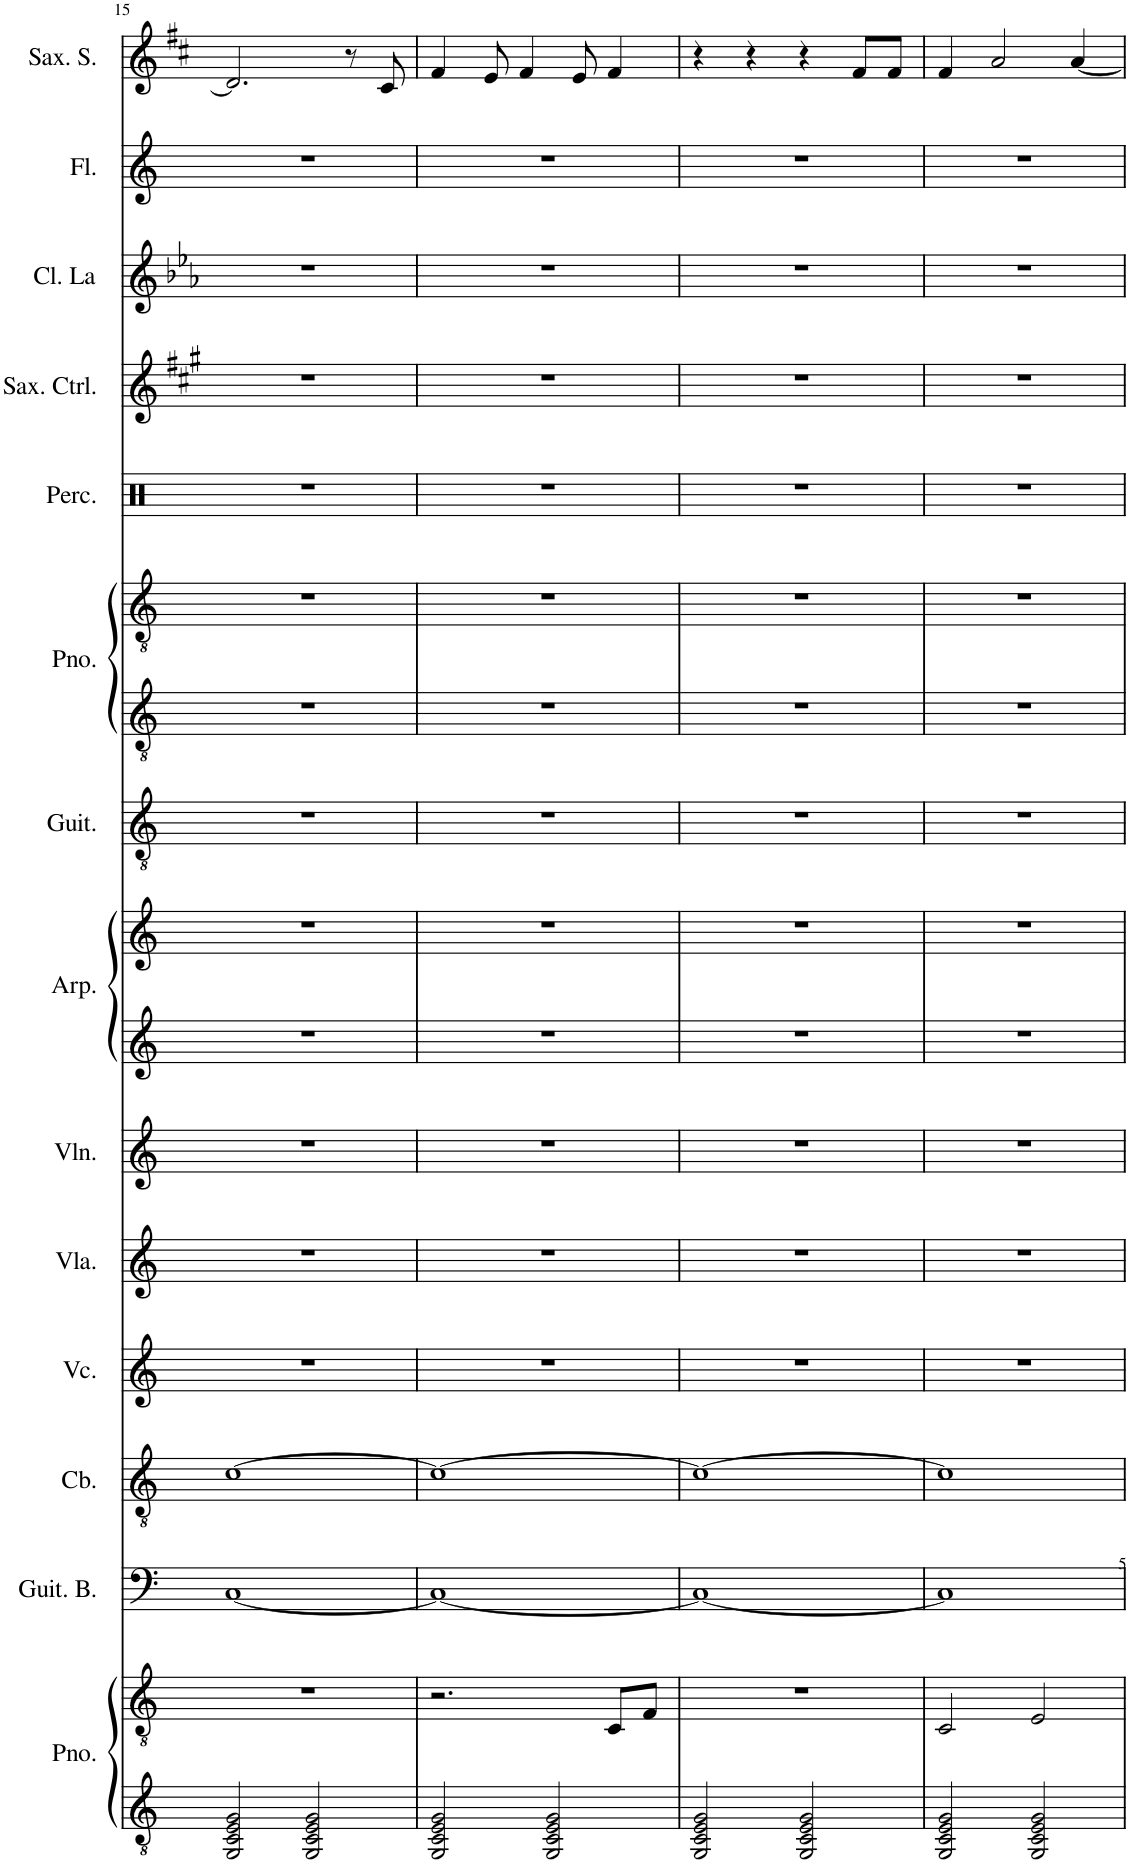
**kern	**kern	**kern	**kern	**kern	**kern	**kern	**kern	**kern	**kern	**kern	**kern	**kern	**kern	**kern	**kern	**kern
*part14	*part14	*part13	*part12	*part11	*part10	*part9	*part8	*part8	*part7	*part6	*part6	*part5	*part4	*part3	*part2	*part1
*staff17	*staff16	*staff15	*staff14	*staff13	*staff12	*staff11	*staff10	*staff9	*staff8	*staff7	*staff6	*staff5	*staff4	*staff3	*staff2	*staff1
*I"Piano	*	*I"Guitare Basse	*I"Contrabajo	*I"Violonchelo	*I"Viola	*I"Violín	*I"Arpa	*	*I"Guitarra acústica	*I"Piano	*	*I"Set de percusión	*I"Saxofón contralto	*I"Clarinete en La	*I"Flauta	*I"Saxophone Soprano
*I'Pno.	*	*I'Guit. B.	*I'Cb.	*I'Vc.	*I'Vla.	*I'Vln.	*I'Arp.	*	*I'Guit.	*I'Pno.	*	*I'Perc.	*I'Sax. Ctrl.	*I'Cl. La	*I'Fl.	*I'Sax. S.
!!LO:PB:g=z
*clefGv2	*clefGv2	*clefF4	*clefGv2	*clefG2	*clefG2	*clefG2	*clefG2	*clefG2	*clefGv2	*clefGv2	*clefGv2	*clefX	*clefG2	*clefG2	*clefG2	*clefG2
*	*	*Trd7c12	*Trd7c12	*	*	*	*	*	*	*	*	*	*Trd5c9	*Trd2c3	*	*Trd1c2
*k[]	*k[]	*k[]	*k[]	*k[]	*k[]	*k[]	*k[]	*k[]	*k[]	*k[]	*k[]	*k[]	*k[f#c#g#]	*k[b-e-a-]	*k[]	*k[f#c#]
*M4/4	*M4/4	*M4/4	*M4/4	*M4/4	*M4/4	*M4/4	*M4/4	*M4/4	*M4/4	*M4/4	*M4/4	*M4/4	*M4/4	*M4/4	*M4/4	*M4/4
=15	=15	=15	=15	=15	=15	=15	=15	=15	=15	=15	=15	=15	=15	=15	=15	=15
2GG/ 2C/ 2E/ 2G/	1r	[1C	[1c	1r	1r	1r	1r	1r	1r	1r	1r	1r	1r	1r	1r	2.d/]
2GG/ 2C/ 2E/ 2G/	.	.	.	.	.	.	.	.	.	.	.	.	.	.	.	.
.	.	.	.	.	.	.	.	.	.	.	.	.	.	.	.	8r
.	.	.	.	.	.	.	.	.	.	.	.	.	.	.	.	8c#/
=16	=16	=16	=16	=16	=16	=16	=16	=16	=16	=16	=16	=16	=16	=16	=16	=16
2GG/ 2C/ 2E/ 2G/	2.r	1C_	1c_	1r	1r	1r	1r	1r	1r	1r	1r	1r	1r	1r	1r	4f#/
.	.	.	.	.	.	.	.	.	.	.	.	.	.	.	.	8e/
.	.	.	.	.	.	.	.	.	.	.	.	.	.	.	.	4f#/
2GG/ 2C/ 2E/ 2G/	.	.	.	.	.	.	.	.	.	.	.	.	.	.	.	.
.	.	.	.	.	.	.	.	.	.	.	.	.	.	.	.	8e/
.	8C/L	.	.	.	.	.	.	.	.	.	.	.	.	.	.	4f#/
.	8F/J	.	.	.	.	.	.	.	.	.	.	.	.	.	.	.
=17	=17	=17	=17	=17	=17	=17	=17	=17	=17	=17	=17	=17	=17	=17	=17	=17
2GG/ 2C/ 2E/ 2G/	1r	1C_	1c_	1r	1r	1r	1r	1r	1r	1r	1r	1r	1r	1r	1r	4r
.	.	.	.	.	.	.	.	.	.	.	.	.	.	.	.	4r
2GG/ 2C/ 2E/ 2G/	.	.	.	.	.	.	.	.	.	.	.	.	.	.	.	4r
.	.	.	.	.	.	.	.	.	.	.	.	.	.	.	.	8f#/L
.	.	.	.	.	.	.	.	.	.	.	.	.	.	.	.	8f#/J
=18	=18	=18	=18	=18	=18	=18	=18	=18	=18	=18	=18	=18	=18	=18	=18	=18
2GG/ 2C/ 2E/ 2G/	2C/	1C]	1c]	1r	1r	1r	1r	1r	1r	1r	1r	1r	1r	1r	1r	4f#/
.	.	.	.	.	.	.	.	.	.	.	.	.	.	.	.	2a/
2GG/ 2C/ 2E/ 2G/	2E/	.	.	.	.	.	.	.	.	.	.	.	.	.	.	.
.	.	.	.	.	.	.	.	.	.	.	.	.	.	.	.	[4a/
=	=	=	=	=	=	=	=	=	=	=	=	=	=	=	=	=
*-	*-	*-	*-	*-	*-	*-	*-	*-	*-	*-	*-	*-	*-	*-	*-	*-
